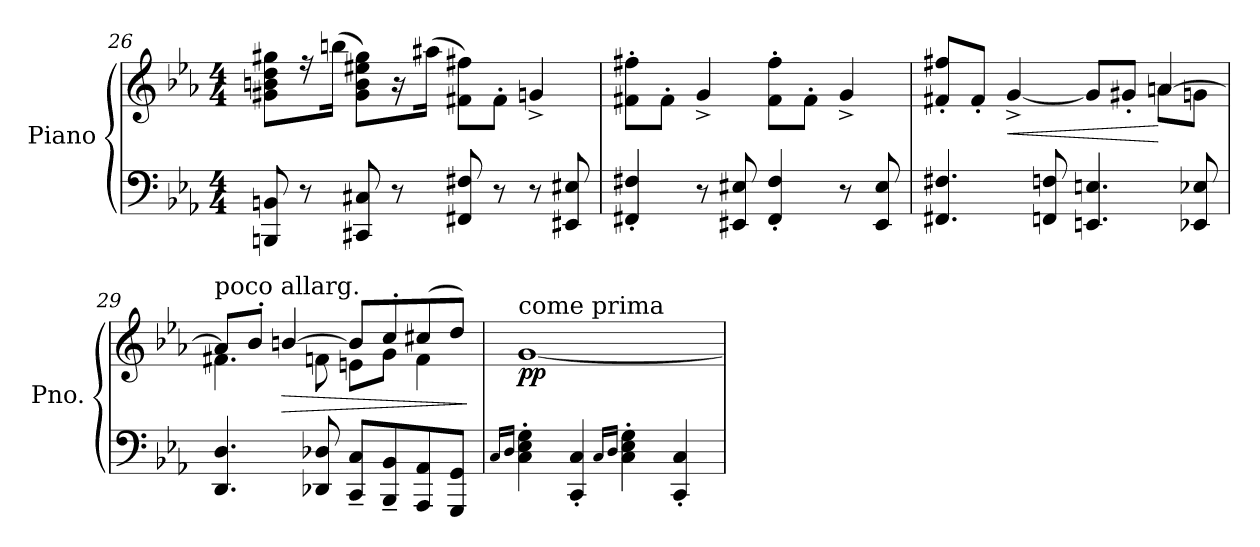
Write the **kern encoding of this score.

**kern	**kern	**dynam
*part1	*part1	*part1
*staff2	*staff1	*staff1/2
*I"Piano	*	*
*I'Pno.	*	*
!!LO:LB:g=z
*clefF4	*clefG2	*
*k[b-e-a-]	*k[b-e-a-]	*
*M4/4	*M4/4	*
=26	=26	=26
8BBBn/ 8BBn/	8g#X\ 8bn\ 8dd\ 8gg#X\L	.
8r	16r	.
.	(16bbn\Jk	.
8CC#X/ 8C#X/	8g#\ 8b\ 8ee#X\ 8gg#\L)	.
8r	16r	.
.	(16aa#X\Jk	.
8FF#X/ 8F#X/	8f#X\ 8ff#X\L)	.
8r	8f#'\J	.
8r	4gn^/	.
8EE#X/ 8E#X/	.	.
=27	=27	=27
4FF#X/' 4F#X/'	8f#X\' 8ff#X\'L	.
.	8f#'\J	.
8r	4g^/	.
8EE#X/ 8E#X/	.	.
4FF#/' 4F#/'	8f#\' 8ff#\'L	.
.	8f#'\J	.
8r	4g^/	.
8EE#/ 8E#/	.	.
=28	=28	=28
*	*^	*
4.FF#X/ 4.F#X/	8f#X/' 8ff#X/'L	2.ryy	.
.	8f#'/J	.	.
!	!	!	!LO:HP:b
.	[4g^/	.	<
8FFn/ 8Fn/	.	.	.
4.EEn/ 4.En/	8g/L]	.	.
.	8g#X'/J	.	.
.	[4an/	8a\L	[
8EE-X/ 8E-X/	.	8gn\J	.
!!LO:LB:g=z	!!
=29	=29	=29	=29
*	*MM136	*	*
!	!LO:TX:a:t=poco allarg.	!	!
4.DD/ 4.D/	8a/L]	4.f#X\	.
.	8b-'/J	.	.
*	*MM134	*	*
!	!	!	!LO:HP:b
.	[4bn/	.	>
8DD-X/ 8D-X/	.	8fn\	.
*	*MM132	*	*
8CC/~ 8C/~L	8b/L]	8en\L	.
8BBB-/~ 8BB-/~	8cc'/	8g\J	.
*	*MM130	*	*
8AAA-/ 8AA-/	(8cc#X/	4f\	.
8GGG/ 8GG/J	8dd/J)	.	.
*	*v	*v	*
.	.	]
=30	=30	=30
*	*MM138	*
16qC/LL	.	.
16qD/JJ	.	.
!	!LO:TX:a:t=come prima	!
!	!	!LO:DY:b
4C\' 4E-\' 4G\'	[1g	pp
4CC/' 4C/'	.	.
16qC/LL	.	.
16qD/JJ	.	.
4C\' 4E-\' 4G\'	.	.
4CC/' 4C/'	.	.
=	=	=
*-	*-	*-
